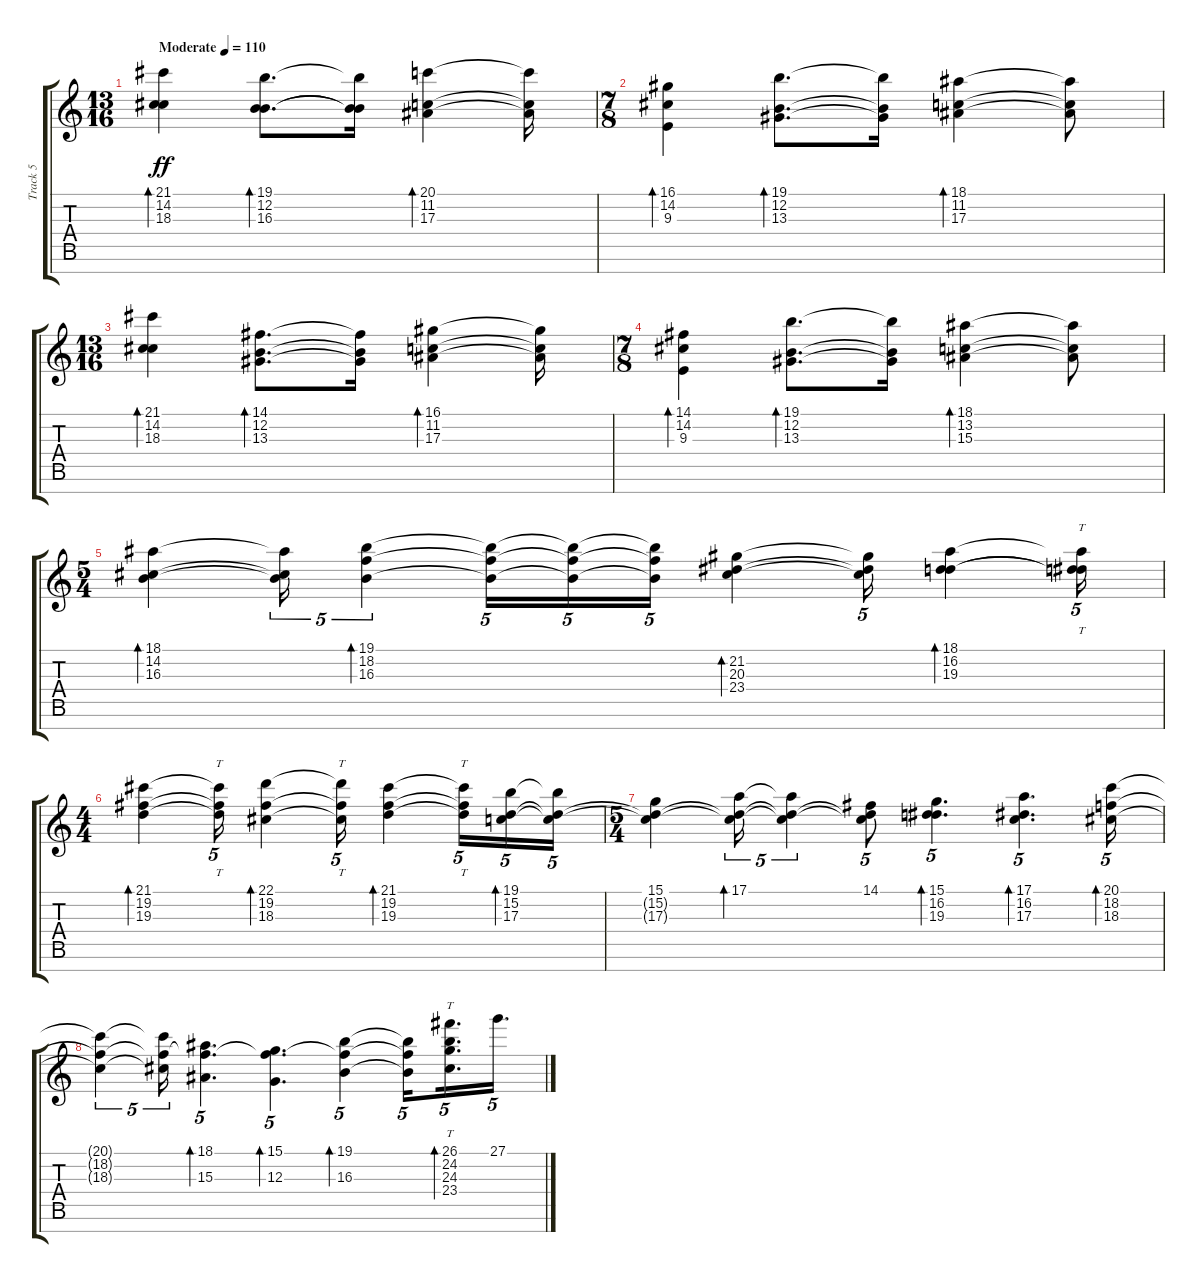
\track ("Track 5" "Track 5") {instrument acousticgrandpiano}
\staff {score tabs}
\tuning (E4 B3 G3 D3 A2 E2 B1) {hide}
\ts (13 16)
\tempo (110 "Moderate")
\clef g2
\ks c
(21.1 14.2 18.3).4{bd 60 dy ff instrument acousticgrandpiano} (19.1 12.2 16.3).8{d bd 60} (19.1{t} 12.2{t} 16.3{t}).16 (20.1 11.2 17.3).4{bd 60} (20.1{t} 11.2{t} 17.3{t}).16 |
\ts (7 8)
(16.1 14.2 9.3).4{bd 60} (19.1 12.2 13.3).8{d bd 60} (19.1{t} 12.2{t} 13.3{t}).16 (18.1 11.2 17.3).4{bd 60} (18.1{t} 11.2{t} 17.3{t}).8 |
\ts (13 16)
(21.1 14.2 18.3).4{bd 60} (14.1 12.2 13.3).8{d bd 60} (14.1{t} 12.2{t} 13.3{t}).16 (16.1 11.2 17.3).4{bd 60} (16.1{t} 11.2{t} 17.3{t}).16 |
\ts (7 8)
(14.1 14.2 9.3).4{bd 60} (19.1 12.2 13.3).8{d bd 60} (19.1{t} 12.2{t} 13.3{t}).16 (18.1 13.2 15.3).4{bd 60} (18.1{t} 13.2{t} 15.3{t}).8 |
\ts (5 4)
(18.1 14.2 16.3).4{bd 60} (18.1{t} 14.2{t} 16.3{t}).16{tu (5 4)} (19.1 18.2 16.3).4{tu (5 4) bd 60} (19.1{t} 18.2{t} 16.3{t}).16{tu (5 4)} (19.1{t} 18.2{t} 16.3{t}).16{tu (5 4)} (19.1{t} 18.2{t} 16.3{t}).16{tu (5 4)} (21.2 20.3 23.4).4{bd 60} (21.2{t} 20.3{t} 23.4{t}).16{tu (5 4)} (18.1 16.2 19.3).4{bd 60} (18.1{t} 16.2{t} 19.3{t}).16{tt tu (5 4)} |
\ts (4 4)
(21.1 19.2 19.3).4{bd 60} (21.1{t} 19.2{t} 19.3{t}).16{tt tu (5 4)} (22.1 19.2 18.3).4{bd 60} (22.1{t} 19.2{t} 18.3{t}).16{tt tu (5 4)} (21.1 19.2 19.3).4{bd 60} (21.1{t} 19.2{t} 19.3{t}).16{tt tu (5 4)} (19.1 15.2 17.3).16{tu (5 4) bd 60} (19.1{t} 15.2{t} 17.3{t}).16{tu (5 4)} |
\ts (5 4)
(15.1 15.2{t} 17.3{t}).4 (17.1 15.2{t} 17.3{t}).16{tu (5 4) bd 60} (17.1{t} 15.2{t} 17.3{t}).4{tu (5 4)} (14.1 15.2{t} 17.3{t}).8{tu (5 4)} (15.1 16.2 19.3).4{d tu (5 4) bd 60} (17.1 16.2 17.3).4{d tu (5 4) bd 60} (20.1 18.2 18.3).16{tu (5 4) bd 60} |
(20.1{t} 18.2{t} 18.3{t}).4{tu (5 4)} (20.1{t} 18.2{t} 18.3{t}).16{tu (5 4)} (18.1 18.2{t} 15.3).4{d tu (5 4) bd 60} (15.1 18.2{t} 12.3).4{d tu (5 4) bd 60} (19.1 18.2{t} 16.3).4{tu (5 4) bd 60} (19.1{t} 18.2{t} 16.3{t}).16{tu (5 4) beam splitsecondary} (26.1 24.2 24.3 23.4).16{tt d tu (5 4) bd 60} 27.1.16{d tu (5 4)}
